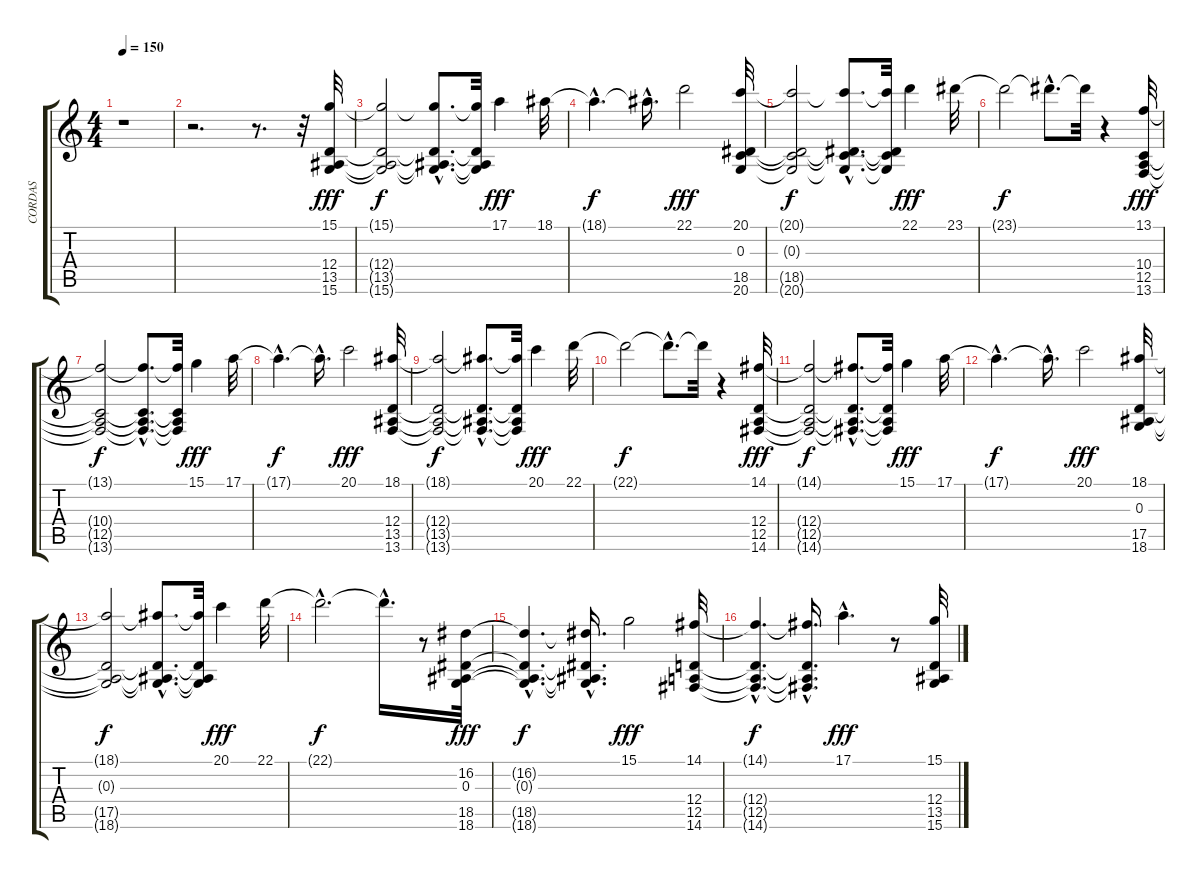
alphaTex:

\track ("CORDAS" "CORDAS") {instrument stringensemble1}
\staff {score tabs}
\tuning (E4 B3 G3 D3 A2 E2) {hide}
\ts (4 4)
\tempo 150
\clef g2
\ks c
r.1{dy fff instrument stringensemble1} |
r.2{d} r.8{d} r.32 (15.1 12.4 13.5 15.6).32 |
(15.1{t} 12.4{t} 13.5{t} 15.6{t}).2{dy f} (15.1{hac t} 12.4{hac t} 13.5{hac t} 15.6{hac t}).8{d} (15.1{t} 12.4{t} 13.5{t} 15.6{t}).32 17.1.4{dy fff} 18.1.32 |
18.1{hac t}.4{d dy f} 18.1{hac t}.16{d} 22.1.2{dy fff} (20.1 0.3 18.5 20.6).32 |
(20.1{t} 0.3{t} 18.5{t} 20.6{t}).2{dy f} (20.1{hac t} 0.3{hac t} 18.5{hac t} 20.6{hac t}).8{d} (20.1{t} 0.3{t} 18.5{t} 20.6{t}).32 22.1.4{dy fff} 23.1.32 |
23.1{t}.2{dy f} 23.1{hac t}.8{d} 23.1{t}.32 r.4 (13.1 10.4 12.5 13.6).32{dy fff} |
(13.1{t} 10.4{t} 12.5{t} 13.6{t}).2{dy f} (13.1{hac t} 10.4{hac t} 12.5{hac t} 13.6{hac t}).8{d} (13.1{t} 10.4{t} 12.5{t} 13.6{t}).32 15.1.4{dy fff} 17.1.32 |
17.1{hac t}.4{d dy f} 17.1{hac t}.16{d} 20.1.2{dy fff} (18.1 12.4 13.5 13.6).32 |
(18.1{t} 12.4{t} 13.5{t} 13.6{t}).2{dy f} (18.1{hac t} 12.4{hac t} 13.5{hac t} 13.6{hac t}).8{d} (18.1{t} 12.4{t} 13.5{t} 13.6{t}).32 20.1.4{dy fff} 22.1.32 |
22.1{t}.2{dy f} 22.1{hac t}.8{d} 22.1{t}.32 r.4 (14.1 12.4 12.5 14.6).32{dy fff} |
(14.1{t} 12.4{t} 12.5{t} 14.6{t}).2{dy f} (14.1{hac t} 12.4{hac t} 12.5{hac t} 14.6{hac t}).8{d} (14.1{t} 12.4{t} 12.5{t} 14.6{t}).32 15.1.4{dy fff} 17.1.32 |
17.1{hac t}.4{d dy f} 17.1{hac t}.16{d} 20.1.2{dy fff} (18.1 0.3 17.5 18.6).32 |
(18.1{t} 0.3{t} 17.5{t} 18.6{t}).2{dy f} (18.1{hac t} 0.3{hac t} 17.5{hac t} 18.6{hac t}).8{d} (18.1{t} 0.3{t} 17.5{t} 18.6{t}).32 20.1.4{dy fff} 22.1.32 |
22.1{hac t}.2{d dy f} 22.1{hac t}.16{d} r.8 (16.2 0.3 18.5 18.6).32{dy fff} |
(16.2{hac t} 0.3{hac t} 18.5{hac t} 18.6{hac t}).4{d dy f} (16.2{hac t} 0.3{hac t} 18.5{hac t} 18.6{hac t}).16{d} 15.1.2{dy fff} (14.1 12.4 12.5 14.6).32 |
(14.1{hac t} 12.4{hac t} 12.5{hac t} 14.6{hac t}).4{d dy f} (14.1{hac t} 12.4{hac t} 12.5{hac t} 14.6{hac t}).16{d} 17.1{hac}.4{d dy fff} r.8 (15.1 12.4 13.5 15.6).32
